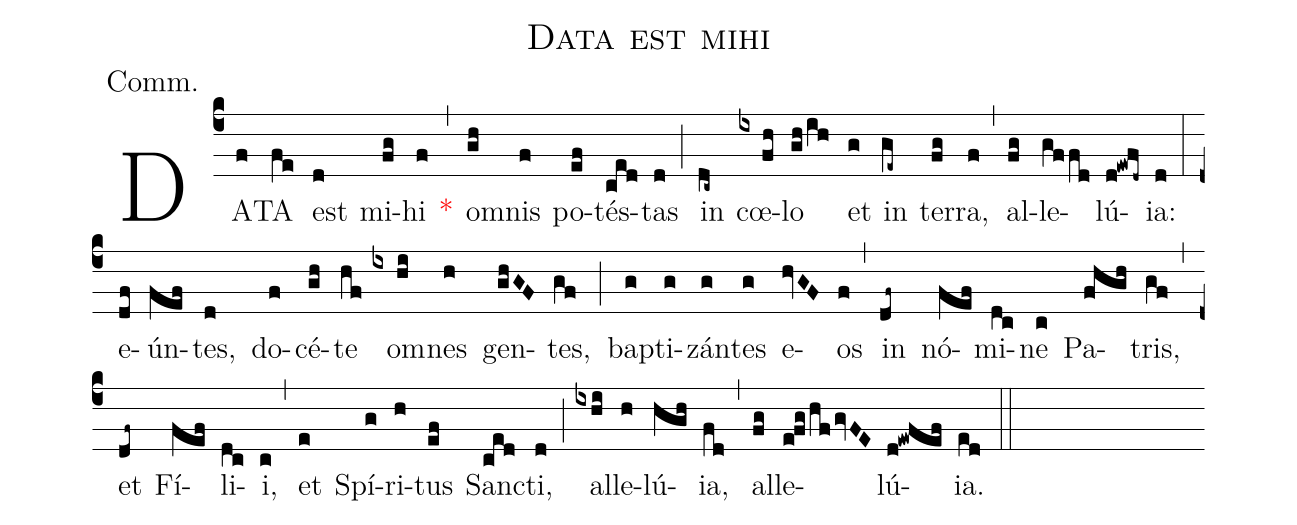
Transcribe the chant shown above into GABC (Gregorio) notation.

name:Data est mihi;
annotation:Comm.;
mode:I.;
office-part:Communion;
%%
(c4) DA(f)TA(fe) est(d) mi(fg)hi(f) <v>\red{*}</v>(,) om(gh)nis(f) po(ef)tés(ced)tas(d) (;) in(dc~) cœ(ix//fh)lo(gh/ih) et(g) in(ge~) ter(fg)ra,(f) (,) al(fg)le(gffd)lú(d!ewfd~)ia:(d) (:) e(df)ún(fef)tes,(d) do(f)cé(gh)te(hf) om(ix//hi)nes(h) gen(ghGF)tes,(gf) (;) bap(g)ti(g)zán(g)tes(g) e(hvGF)os(f) (,) in(df~) nó(fef)mi(dc)ne(c) Pa(fhgh)tris,(gf) (,) et(df~) Fí(fef)li(dc)i,(c) (,) et(e) Spí(g)ri(h)tus(ef) San(ced)cti,(d) (;) al(ixhi)le(h)lú(hgh)ia,(fd) (,) al(fg)le(e!fg/hf/gvFE)lú(d!ewfef)ia.(ed) (::)
